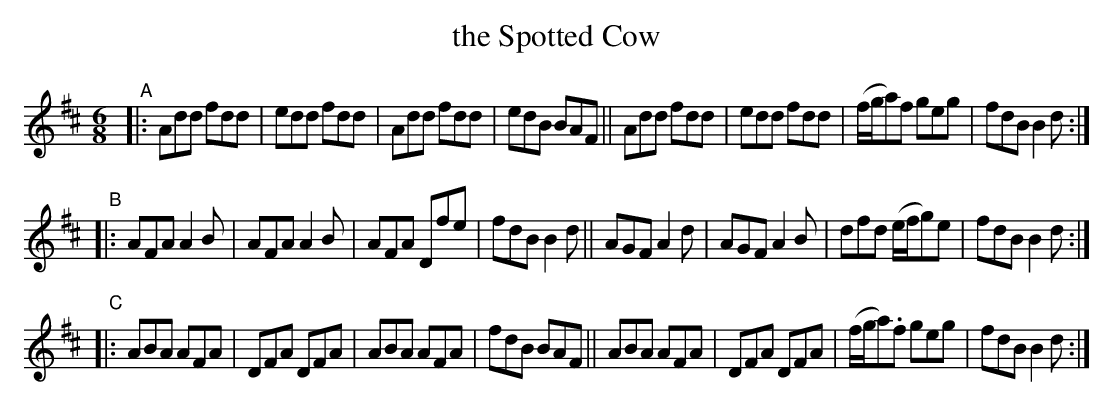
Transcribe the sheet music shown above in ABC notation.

X:1
T: the Spotted Cow
M: 6/8
L: 1/8
K: D
"^A"\
|: Add fdd | edd fdd | Add fdd | edB BAF \
|| Add fdd | edd fdd | (f/g/a)f geg | fdB B2d :|
"^B"\
|: AFA A2B | AFA A2B | AFA Dfe | fdB B2d \
|| AGF A2d | AGF A2B | dfd (e/f/g)e | fdB B2d :|
"^C"\
|: ABA AFA | DFA DFA | ABA AFA | fdB BAF \
|| ABA AFA | DFA DFA | (f/g/a).f geg | fdB B2d :|
